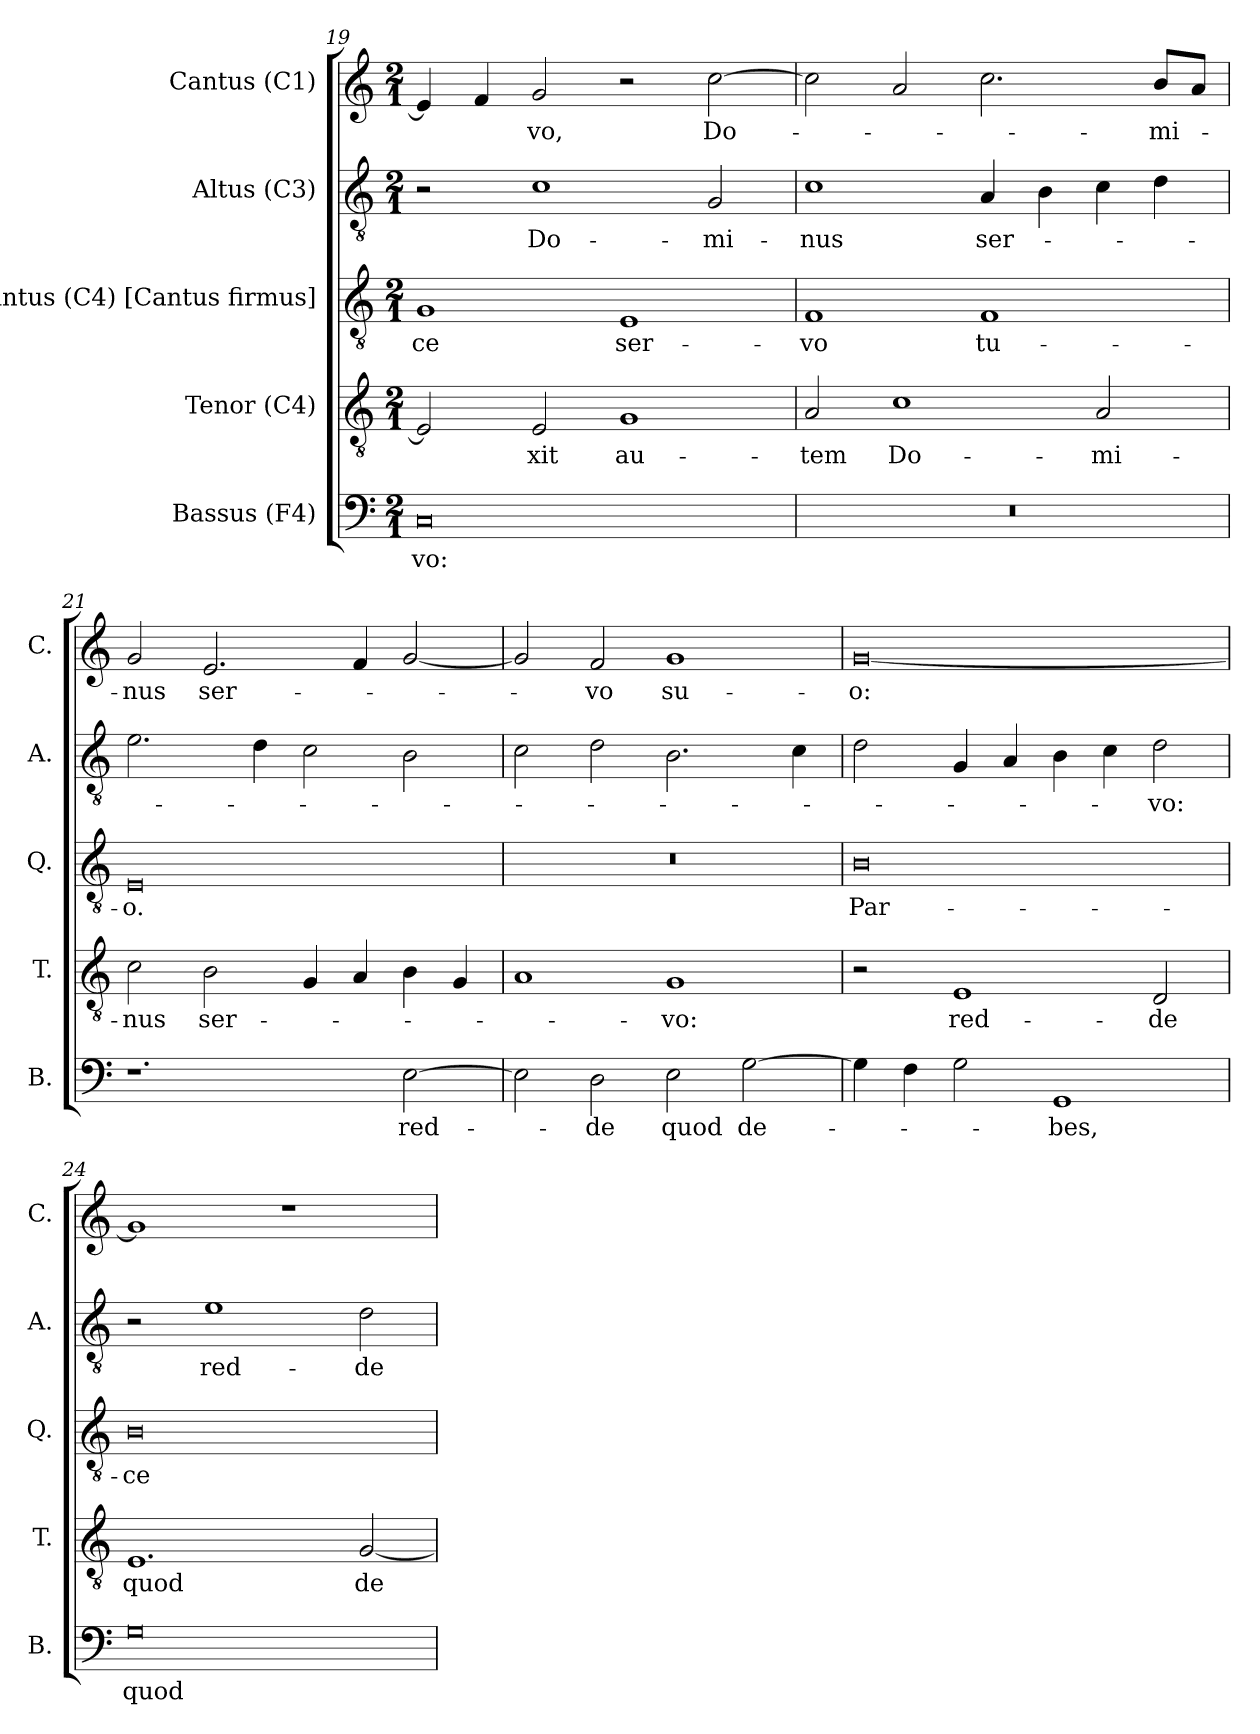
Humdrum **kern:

**kern	**text	**kern	**text	**kern	**text	**kern	**text	**kern	**text
*part5	*part5	*part4	*part4	*part3	*part3	*part2	*part2	*part1	*part1
*staff5	*staff5	*staff4	*staff4	*staff3	*staff3	*staff2	*staff2	*staff1	*staff1
*I"Bassus (F4)	*	*I"Tenor (C4)	*	*I"Quintus (C4) [Cantus firmus]	*	*I"Altus (C3)	*	*I"Cantus (C1)	*
*I'B.	*	*I'T.	*	*I'Q.	*	*I'A.	*	*I'C.	*
*clefF4	*	*clefGv2	*	*clefGv2	*	*clefGv2	*	*clefG2	*
*	*	*	*	*ITrd7c12	*	*ITrd7c12	*	*	*
*k[]	*	*k[]	*	*k[]	*	*k[]	*	*k[]	*
*C:	*	*C:	*	*C:	*	*C:	*	*C:	*
*M2/1	*	*M2/1	*	*M2/1	*	*M2/1	*	*M2/1	*
=19	=19	=19	=19	=19	=19	=19	=19	=19	=19
!	!LO:LY:b:color=#000000	!	!	!	!	!	!	!	!
!	!	!	!	!	!LO:LY:b:color=#000000	!	!	!	!
0Ci	-vo:	2Ei/]	.	1GGi	-ce	2r	.	4ei/]	.
.	.	.	.	.	.	.	.	4fi/	.
!	!	!	!LO:LY:b:color=#000000	!	!	!	!	!	!
!	!	!	!	!	!	!	!LO:LY:b:color=#000000	!	!
!	!	!	!	!	!	!	!	!	!LO:LY:b:color=#000000
.	.	2Ei/	-xit	.	.	1Ci	Do-	2gi/	-vo,
!	!	!	!LO:LY:b:color=#000000	!	!	!	!	!	!
!	!	!	!	!	!LO:LY:b:color=#000000	!	!	!	!
.	.	1Gi	au-	1EEi	ser-	.	.	2r	.
!	!	!	!	!	!	!	!LO:LY:b:color=#000000	!	!
!	!	!	!	!	!	!	!	!	!LO:LY:b:color=#000000
.	.	.	.	.	.	2GGi/	-mi-	[2cci\	Do-
=20	=20	=20	=20	=20	=20	=20	=20	=20	=20
!LO:N:vis=1	!	!	!	!	!	!	!	!	!
!	!	!	!LO:LY:b:color=#000000	!	!	!	!	!	!
!	!	!	!	!	!LO:LY:b:color=#000000	!	!	!	!
!	!	!	!	!	!	!	!LO:LY:b:color=#000000	!	!
0r	.	2Ai/	-tem	1FFi	-vo	1Ci	-nus	2cci\]	.
!	!	!	!LO:LY:b:color=#000000	!	!	!	!	!	!
.	.	1ci	Do-	.	.	.	.	2ai/	.
!	!	!	!	!	!LO:LY:b:color=#000000	!	!	!	!
!	!	!	!	!	!	!	!LO:LY:b:color=#000000	!	!
.	.	.	.	1FFi	tu-	4AAi/	ser-	2.cci\	.
.	.	.	.	.	.	4BBi\	.	.	.
!	!	!	!LO:LY:b:color=#000000	!	!	!	!	!	!
.	.	2Ai/	-mi-	.	.	4Ci\	.	.	.
!	!	!	!	!	!	!	!	!	!LO:LY:b:color=#000000
.	.	.	.	.	.	4Di\	.	8bi/L	-mi-
.	.	.	.	.	.	.	.	8ai/J	.
=21	=21	=21	=21	=21	=21	=21	=21	=21	=21
!	!	!	!LO:LY:b:color=#000000	!	!	!	!	!	!
!	!	!	!	!	!LO:LY:b:color=#000000	!	!	!	!
!	!	!	!	!	!	!	!	!	!LO:LY:b:color=#000000
1.r	.	2ci\	-nus	0EEi	-o.	2.Ei\	.	2gi/	-nus
!	!	!	!LO:LY:b:color=#000000	!	!	!	!	!	!
!	!	!	!	!	!	!	!	!	!LO:LY:b:color=#000000
.	.	2Bi\	ser-	.	.	.	.	2.ei/	ser-
.	.	.	.	.	.	4Di\	.	.	.
.	.	4Gi/	.	.	.	2Ci\	.	.	.
.	.	4Ai/	.	.	.	.	.	4fi/	.
!	!LO:LY:b:color=#000000	!	!	!	!	!	!	!	!
[2Ei\	red-	4Bi\	.	.	.	2BBi\	.	[2gi/	.
.	.	4Gi/	.	.	.	.	.	.	.
!!LO:LB:g=z
=22	=22	=22	=22	=22	=22	=22	=22	=22	=22
!	!	!	!	!LO:N:vis=1	!	!	!	!	!
2Ei\]	.	1Ai	.	0r	.	2Ci\	.	2gi/]	.
!	!LO:LY:b:color=#000000	!	!	!	!	!	!	!	!
!	!	!	!	!	!	!	!	!	!LO:LY:b:color=#000000
2Di\	-de	.	.	.	.	2Di\	.	2fi/	-vo
!	!LO:LY:b:color=#000000	!	!	!	!	!	!	!	!
!	!	!	!LO:LY:b:color=#000000	!	!	!	!	!	!
!	!	!	!	!	!	!	!	!	!LO:LY:b:color=#000000
2Ei\	quod	1Gi	-vo:	.	.	2.BBi\	.	1gi	su-
!	!LO:LY:b:color=#000000	!	!	!	!	!	!	!	!
[2Gi\	de-	.	.	.	.	.	.	.	.
.	.	.	.	.	.	4Ci\	.	.	.
=23	=23	=23	=23	=23	=23	=23	=23	=23	=23
!	!	!	!	!	!LO:LY:b:color=#000000	!	!	!	!
!	!	!	!	!	!	!	!	!	!LO:LY:b:color=#000000
4Gi\]	.	2r	.	0BBi	Par-	2Di\	.	[0gi	-o:
4Fi\	.	.	.	.	.	.	.	.	.
!	!	!	!LO:LY:b:color=#000000	!	!	!	!	!	!
2Gi\	.	1Ei	red-	.	.	4GGi/	.	.	.
.	.	.	.	.	.	4AAi/	.	.	.
!	!LO:LY:b:color=#000000	!	!	!	!	!	!	!	!
1GGi	-bes,	.	.	.	.	4BBi\	.	.	.
.	.	.	.	.	.	4Ci\	.	.	.
!	!	!	!LO:LY:b:color=#000000	!	!	!	!	!	!
!	!	!	!	!	!	!	!LO:LY:b:color=#000000	!	!
.	.	2Di/	-de	.	.	2Di\	-vo:	.	.
=24	=24	=24	=24	=24	=24	=24	=24	=24	=24
!	!LO:LY:b:color=#000000	!	!	!	!	!	!	!	!
!	!	!	!LO:LY:b:color=#000000	!	!	!	!	!	!
!	!	!	!	!	!LO:LY:b:color=#000000	!	!	!	!
0Gi	quod	1.Ei	quod	0BBi	-ce	2r	.	1gi]	.
!	!	!	!	!	!	!	!LO:LY:b:color=#000000	!	!
.	.	.	.	.	.	1Ei	red-	.	.
.	.	.	.	.	.	.	.	1r	.
!	!	!	!LO:LY:b:color=#000000	!	!	!	!	!	!
!	!	!	!	!	!	!	!LO:LY:b:color=#000000	!	!
.	.	[2Gi/	de-	.	.	2Di\	-de	.	.
=	=	=	=	=	=	=	=	=	=
*-	*-	*-	*-	*-	*-	*-	*-	*-	*-
